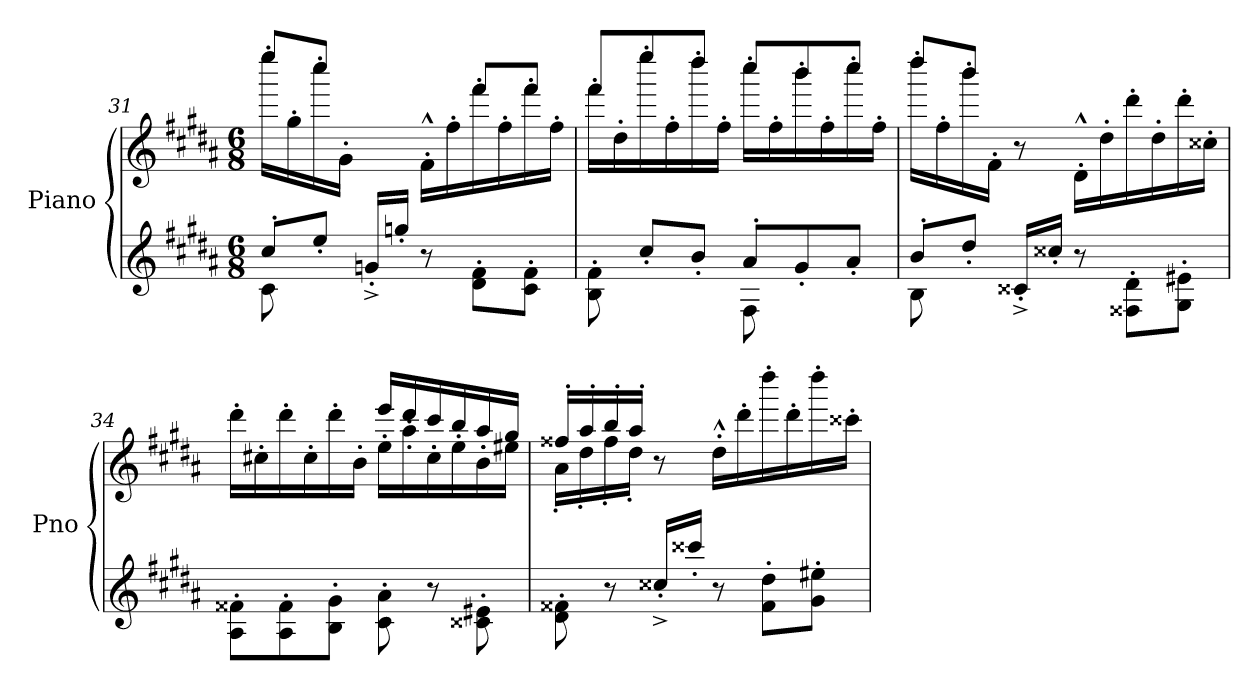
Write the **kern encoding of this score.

**kern	**kern
*part1	*part1
*staff2	*staff1
*I"Piano	*
*I'Pno	*
!!LO:PB:g=z
*clefG2	*clefG2
*k[f#c#g#d#a#]	*k[f#c#g#d#a#]
*B:	*B:
*M6/8	*M6/8
=31	=31
*^	*^
8cc#'/L	8c#\	16eeee'\LL	8eeee/L
.	.	16gg#'\	.
8ee'/J	2ryy	16cccc#'\	8cccc#/J
.	.	16g#'\JJ	.
16gn'^/LL	.	8ryy	4ryy
16ggn'/JJ	.	.	.
8r	.	16f#^^'\LL	.
.	.	16ff#'\	.
8d#\' 8f#\'L	.	16fff#'\	8fff#/L
.	.	16ff#'\	.
8c#\' 8f#\'J	8ryy	16fff#'\	8fff#/J
.	.	16ff#'\JJ	.
=32	=32	=32	=32
8B\' 8f#\'	4.ryy	16fff#'\LL	8fff#/L
.	.	16dd#'\	.
8cc#'/L	.	16eeee'\	8eeee/
.	.	16ff#'\	.
8b'/J	.	16dddd#'\	8dddd#/J
.	.	16ff#'\JJ	.
8a#'/L	8F#\	16cccc#'\LL	8cccc#/L
.	.	16ff#'\	.
8g#'/	4ryy	16bbb'\	8bbb/
.	.	16ff#'\	.
8a#'/J	.	16cccc#'\	8cccc#/J
.	.	16ff#'\JJ	.
=33	=33	=33	=33
8b'/L	8B\	16dddd#'\LL	8dddd#/L
.	.	16ff#'\	.
8dd#'/J	2ryy	16bbb'\	8bbb/J
.	.	16f#'\JJ	.
16c##X'^/LL	.	8r	2ryy
16cc##X'/JJ	.	.	.
8r	.	16d#'^^\LL	.
.	.	16dd#'\	.
8F##X\' 8d#\'L	.	16ddd#'\	.
.	.	16dd#'\	.
8G#\' 8e#X\'J	8ryy	16ddd#'\	.
.	.	16cc##X'\JJ	.
*v	*v	*	*
!!LO:LB:g=z	!!
=34	=34	=34
8A#\' 8f##X\'L	16ddd#'\LL	4.ryy
.	16cc#X'\	.
8A#\' 8f##\'	16ddd#'\	.
.	16cc#'\	.
8B\' 8g#\'J	16ddd#'\	.
.	16b'\JJ	.
8c#\' 8a#\'	16ee'\LL	16eee'/LL
.	16aa#'\	16ddd#'/
8r	16cc#'\	16ccc#'/
.	16ee'\	16bb'/
8c##X\' 8e#X\'	16b'\	16aa#'/
.	16ee#X'\JJ	16gg#'/JJ
=35	=35	=35
8d#\' 8f##X\'	16ff##X'/LL	16a#'\LL
.	16aa#'/	16dd#'\
8r	16bb'/	16ff##'\
.	16aa#'/JJ	16dd#'\JJ
16cc##X'^/LL	8r	2ryy
16ccc##X'/JJ	.	.
8r	16dd#^^'\LL	.
.	16ddd#'\	.
8f##\' 8dd#\'L	16dddd#'\	.
.	16ddd#'\	.
8g#\' 8ee#X\'J	16dddd#'\	.
.	16ccc##X'\JJ	.
*	*v	*v
=	=
*-	*-
